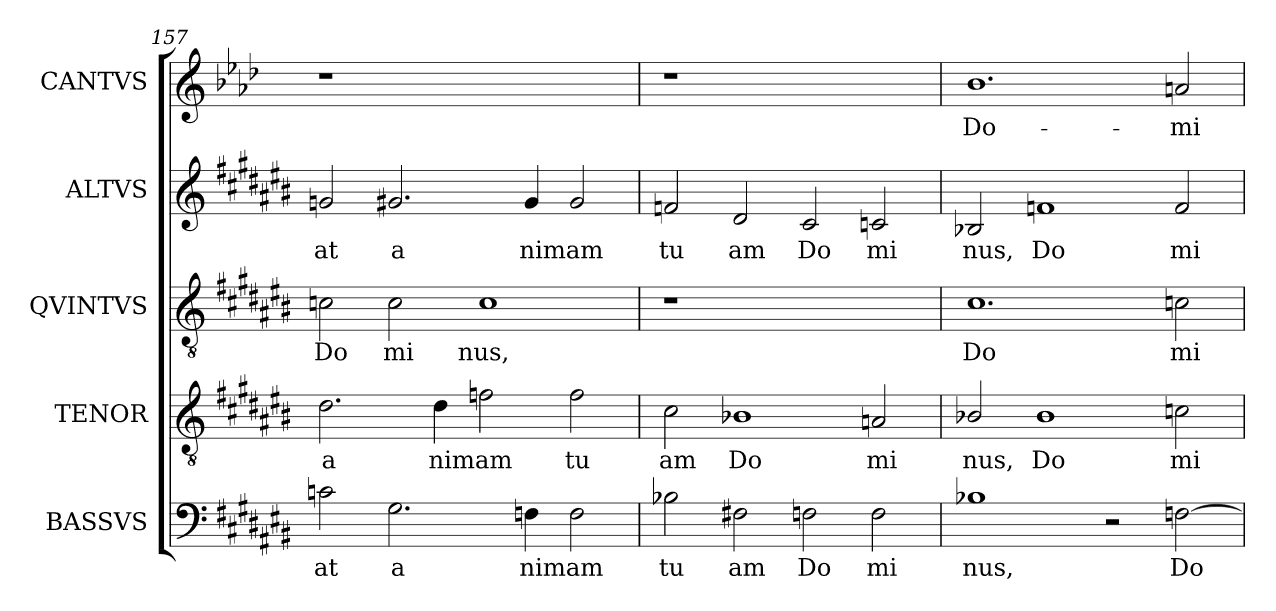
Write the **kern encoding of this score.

**kern	**text	**kern	**text	**kern	**text	**kern	**text	**kern	**text
*part5	*part5	*part4	*part4	*part3	*part3	*part2	*part2	*part1	*part1
*staff5	*staff5	*staff4	*staff4	*staff3	*staff3	*staff2	*staff2	*staff1	*staff1
*I"BASSVS	*	*I"TENOR	*	*I"QVINTVS	*	*I"ALTVS	*	*I"CANTVS	*
*clefF4	*	*clefGv2	*	*clefGv2	*	*clefG2	*	*clefG2	*
*ITrd-3c-5	*	*ITrd-3c-5	*	*ITrd-3c-5	*	*ITrd-3c-5	*	*	*
*k[f#c#g#d#a#e#b#]	*	*k[f#c#g#d#a#e#b#]	*	*k[f#c#g#d#a#e#b#]	*	*k[f#c#g#d#a#e#b#]	*	*k[b-e-a-d-]	*
*C#:	*	*C#:	*	*C#:	*	*C#:	*	*A-:	*
=157	=157	=157	=157	=157	=157	=157	=157	=157	=157
!	!LO:LY:b:cj	!	!LO:LY:b:cj	!	!LO:LY:b:cj	!	!LO:LY:b:cj	!	!
2f\	at	2.g#\	a	2f\	Do	2cc/	at	1r	.
!	!LO:LY:b:cj	!	!	!	!LO:LY:b:cj	!	!LO:LY:b:cj	!	!
2.c#\	a	.	.	2f\	mi	2.cc#/	a	.	.
!	!	!	!LO:LY:b:cj	!	!	!	!	!	!
.	.	4g#\	nimam	.	.	.	.	.	.
!	!	!	!LO:LY:b:cj	!	!LO:LY:b:cj	!	!	!	!
.	.	2b-\	.	1f	nus,	.	.	1ryy	.
!	!LO:LY:b:cj	!	!	!	!	!	!LO:LY:b:cj	!	!
4B-\	nimam	.	.	.	.	4cc#/	nimam	.	.
!	!LO:LY:b:cj	!	!LO:LY:b:cj	!	!	!	!LO:LY:b:cj	!	!
2B-\	.	2b-\	tu	.	.	2cc#/	.	.	.
=158	=158	=158	=158	=158	=158	=158	=158	=158	=158
!	!LO:LY:b:cj	!	!LO:LY:b:cj	!	!	!	!LO:LY:b:cj	!	!
2e-\	tu	2f#\	am	1r	.	2b-/	tu	1r	.
!	!LO:LY:b:cj	!	!LO:LY:b:cj	!	!	!	!LO:LY:b:cj	!	!
2Bn\	am	1e-	Do	.	.	2g#/	am	.	.
!	!LO:LY:b:cj	!	!	!	!	!	!LO:LY:b:cj	!	!
2B-\	Do	.	.	1ryy	.	2f#/	Do	1ryy	.
!	!LO:LY:b:cj	!	!LO:LY:b:cj	!	!	!	!LO:LY:b:cj	!	!
2B-\	mi	2d/	mi	.	.	2f/	mi	.	.
=159	=159	=159	=159	=159	=159	=159	=159	=159	=159
!	!LO:LY:b:cj	!	!LO:LY:b:cj	!	!LO:LY:b:cj	!	!LO:LY:b:cj	!	!LO:LY:b:cj
1e-	nus,	2e-/	nus,	1.f#	Do	2e-/	nus,	1.b-	Do-
!	!	!	!LO:LY:b:cj	!	!	!	!LO:LY:b:cj	!	!
.	.	1e-	Do	.	.	1b-	Do	.	.
2r	.	.	.	.	.	.	.	.	.
!	!LO:LY:b:cj	!	!LO:LY:b:cj	!	!LO:LY:b:cj	!	!LO:LY:b:cj	!	!LO:LY:b:cj
[>2B-\	Do	2f\	mi	2f\	mi	2b-/	mi	2an/	-mi-
=	=	=	=	=	=	=	=	=	=
*-	*-	*-	*-	*-	*-	*-	*-	*-	*-
